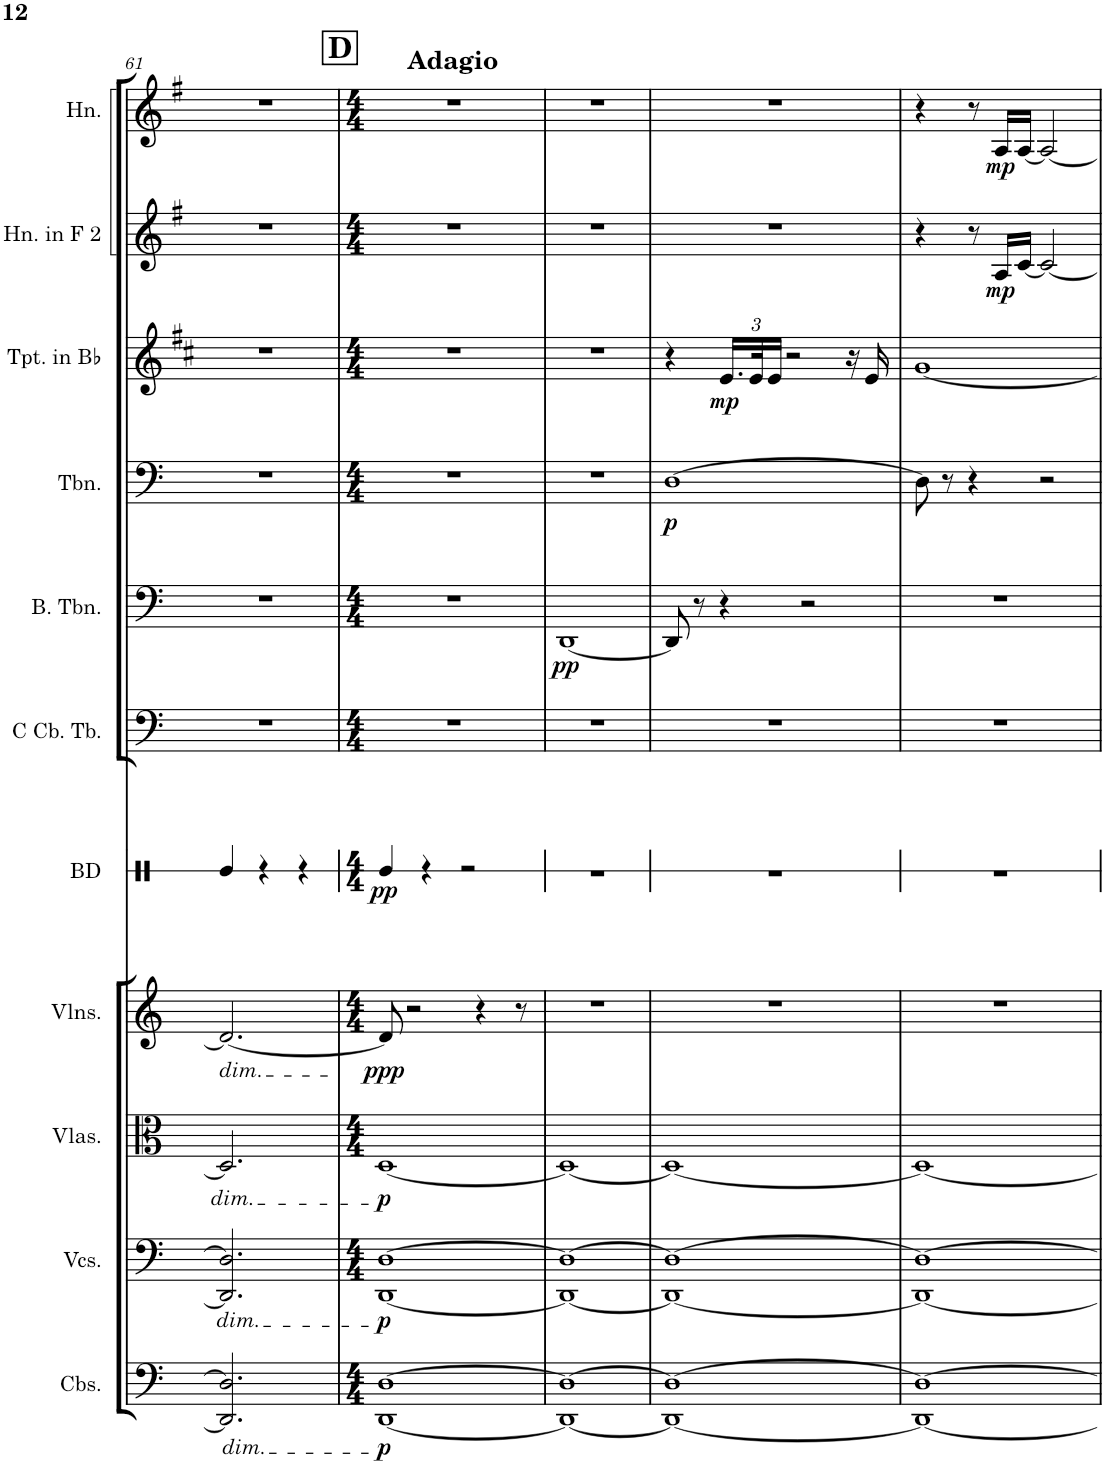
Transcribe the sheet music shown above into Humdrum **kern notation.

**kern	**dynam	**kern	**dynam	**kern	**dynam	**kern	**dynam	**kern	**dynam	**kern	**kern	**dynam	**kern	**dynam	**kern	**dynam	**kern	**dynam	**kern	**dynam
*part11	*part11	*part10	*part10	*part9	*part9	*part8	*part8	*part7	*part7	*part6	*part5	*part5	*part4	*part4	*part3	*part3	*part2	*part2	*part1	*part1
*staff11	*staff11	*staff10	*staff10	*staff9	*staff9	*staff8	*staff8	*staff7	*staff7	*staff6	*staff5	*staff5	*staff4	*staff4	*staff3	*staff3	*staff2	*staff2	*staff1	*staff1
*I"Contrabasses	*	*I"Violoncellos	*	*I"Violas	*	*I"Violins	*	*I"Bass Drum	*	*I"C Contrabass Tuba	*I"Bass Trombone	*	*I"Trombone	*	*I"Trumpet in Bb	*	*I"Horn in F 2	*	*I"Horn	*
*I'Cbs.	*	*I'Vcs.	*	*I'Vlas.	*	*I'Vlns.	*	*I'BD	*	*I'C Cb. Tb.	*I'B. Tbn.	*	*I'Tbn.	*	*I'Tpt. in Bb	*	*I'Hn. in F 2	*	*I'Hn.	*
!!LO:PB:g=z
*clefF4	*	*clefF4	*	*clefC3	*	*clefG2	*	*clefX	*	*clefF4	*clefF4	*	*clefF4	*	*clefG2	*	*clefG2	*	*clefG2	*
*Trd7c12	*	*	*	*	*	*	*	*	*	*	*	*	*	*	*Trd1c2	*	*Trd4c7	*	*Trd4c7	*
*k[]	*	*k[]	*	*k[]	*	*k[]	*	*k[]	*	*k[]	*k[]	*	*k[]	*	*k[f#c#]	*	*k[f#]	*	*k[f#]	*
*M3/4	*	*M3/4	*	*M3/4	*	*M3/4	*	*M3/4	*	*M3/4	*M3/4	*	*M3/4	*	*M3/4	*	*M3/4	*	*M3/4	*
=61	=61	=61	=61	=61	=61	=61	=61	=61	=61	=61	=61	=61	=61	=61	=61	=61	=61	=61	=61	=61
!	!	!	!	!	!	!LO:TX:b:i:t=dim.	!	!	!	!	!	!	!	!	!	!	!	!	!	!
!	!	!	!	!LO:TX:b:i:t=dim.	!	!	!	!	!	!	!	!	!	!	!	!	!	!	!	!
!	!	!LO:TX:b:i:t=dim.	!	!	!	!	!	!	!	!	!	!	!	!	!	!	!	!	!	!
!LO:TX:b:i:t=dim.	!	!	!	!	!	!	!	!	!	!	!	!	!	!	!	!	!	!	!	!
2.DD/] 2.D/]	.	2.DD/] 2.D/]	.	2.D/]	.	2.d/_	.	4Re/	.	2.r	2.r	.	2.r	.	2.r	.	2.r	.	2.r	.
.	.	.	.	.	.	.	.	4r	.	.	.	.	.	.	.	.	.	.	.	.
.	.	.	.	.	.	.	.	4r	.	.	.	.	.	.	.	.	.	.	.	.
!!LO:REH:place=s1:a:B:cj:fs=14:t=D
=62	=62	=62	=62	=62	=62	=62	=62	=62	=62	=62	=62	=62	=62	=62	=62	=62	=62	=62	=62	=62
*M4/4	*	*M4/4	*	*M4/4	*	*M4/4	*	*M4/4	*	*M4/4	*M4/4	*	*M4/4	*	*M4/4	*	*M4/4	*	*M4/4	*
!	!LO:DY:b	!	!LO:DY:b	!	!LO:DY:b	!	!LO:DY:b	!	!LO:DY:b	!	!	!	!	!	!	!	!	!	!	!
*	*	*	*	*	*	*	*	*	*	*	*	*	*	*	*	*	*	*	*^	*
[1DD [1D	p	[1DD [1D	p	[1D	p	8d/]	ppp	4Re/	pp	1r	1r	.	1r	.	1r	.	1r	.	1r	8ryy	.
!	!	!	!	!	!	!	!	!	!	!	!	!	!	!	!	!	!	!	!	!LO:TX:a:B:t=Adagio	!
.	.	.	.	.	.	2r	.	.	.	.	.	.	.	.	.	.	.	.	.	2..ryy	.
.	.	.	.	.	.	.	.	4r	.	.	.	.	.	.	.	.	.	.	.	.	.
.	.	.	.	.	.	.	.	2r	.	.	.	.	.	.	.	.	.	.	.	.	.
.	.	.	.	.	.	4r	.	.	.	.	.	.	.	.	.	.	.	.	.	.	.
.	.	.	.	.	.	8r	.	.	.	.	.	.	.	.	.	.	.	.	.	.	.
=63	=63	=63	=63	=63	=63	=63	=63	=63	=63	=63	=63	=63	=63	=63	=63	=63	=63	=63	=63	=63	=63
!	!	!	!	!	!	!	!	!	!	!	!	!LO:DY:b	!	!	!	!	!	!	!	!	!
*	*	*	*	*	*	*	*	*	*	*	*	*	*	*	*	*	*	*	*v	*v	*
1DD_ 1D_	.	1DD_ 1D_	.	1D_	.	1r	.	1r	.	1r	[1DD	pp	1r	.	1r	.	1r	.	1r	.
=64	=64	=64	=64	=64	=64	=64	=64	=64	=64	=64	=64	=64	=64	=64	=64	=64	=64	=64	=64	=64
!	!	!	!	!	!	!	!	!	!	!	!	!	!	!LO:DY:b	!	!	!	!	!	!
1DD_ 1D_	.	1DD_ 1D_	.	1D_	.	1r	.	1r	.	1r	8DD/]	.	[1D	p	4r	.	1r	.	1r	.
.	.	.	.	.	.	.	.	.	.	.	8r	.	.	.	.	.	.	.	.	.
*	*	*	*	*	*	*	*	*	*	*	*	*	*	*	*Xbrackettup	*	*	*	*	*
!	!	!	!	!	!	!	!	!	!	!	!	!	!	!	!	!LO:DY:b	!	!	!	!
.	.	.	.	.	.	.	.	.	.	.	4r	.	.	.	24.e/LL	mp	.	.	.	.
.	.	.	.	.	.	.	.	.	.	.	.	.	.	.	48e/K	.	.	.	.	.
.	.	.	.	.	.	.	.	.	.	.	.	.	.	.	24e/JJ	.	.	.	.	.
.	.	.	.	.	.	.	.	.	.	.	.	.	.	.	2r	.	.	.	.	.
.	.	.	.	.	.	.	.	.	.	.	2r	.	.	.	.	.	.	.	.	.
.	.	.	.	.	.	.	.	.	.	.	.	.	.	.	16r	.	.	.	.	.
.	.	.	.	.	.	.	.	.	.	.	.	.	.	.	16e/	.	.	.	.	.
=65	=65	=65	=65	=65	=65	=65	=65	=65	=65	=65	=65	=65	=65	=65	=65	=65	=65	=65	=65	=65
1DD_ 1D_	.	1DD_ 1D_	.	1D_	.	1r	.	1r	.	1r	1r	.	8D\]	.	[1g	.	4r	.	4r	.
.	.	.	.	.	.	.	.	.	.	.	.	.	8r	.	.	.	.	.	.	.
.	.	.	.	.	.	.	.	.	.	.	.	.	4r	.	.	.	8r	.	8r	.
!	!	!	!	!	!	!	!	!	!	!	!	!	!	!	!	!	!	!LO:DY:b	!	!LO:DY:b
.	.	.	.	.	.	.	.	.	.	.	.	.	.	.	.	.	16A/LL	mp	16A/LL	mp
.	.	.	.	.	.	.	.	.	.	.	.	.	.	.	.	.	[16c/JJ	.	[16A/JJ	.
.	.	.	.	.	.	.	.	.	.	.	.	.	2r	.	.	.	2c/_	.	2A/_	.
=	=	=	=	=	=	=	=	=	=	=	=	=	=	=	=	=	=	=	=	=
*-	*-	*-	*-	*-	*-	*-	*-	*-	*-	*-	*-	*-	*-	*-	*-	*-	*-	*-	*-	*-
